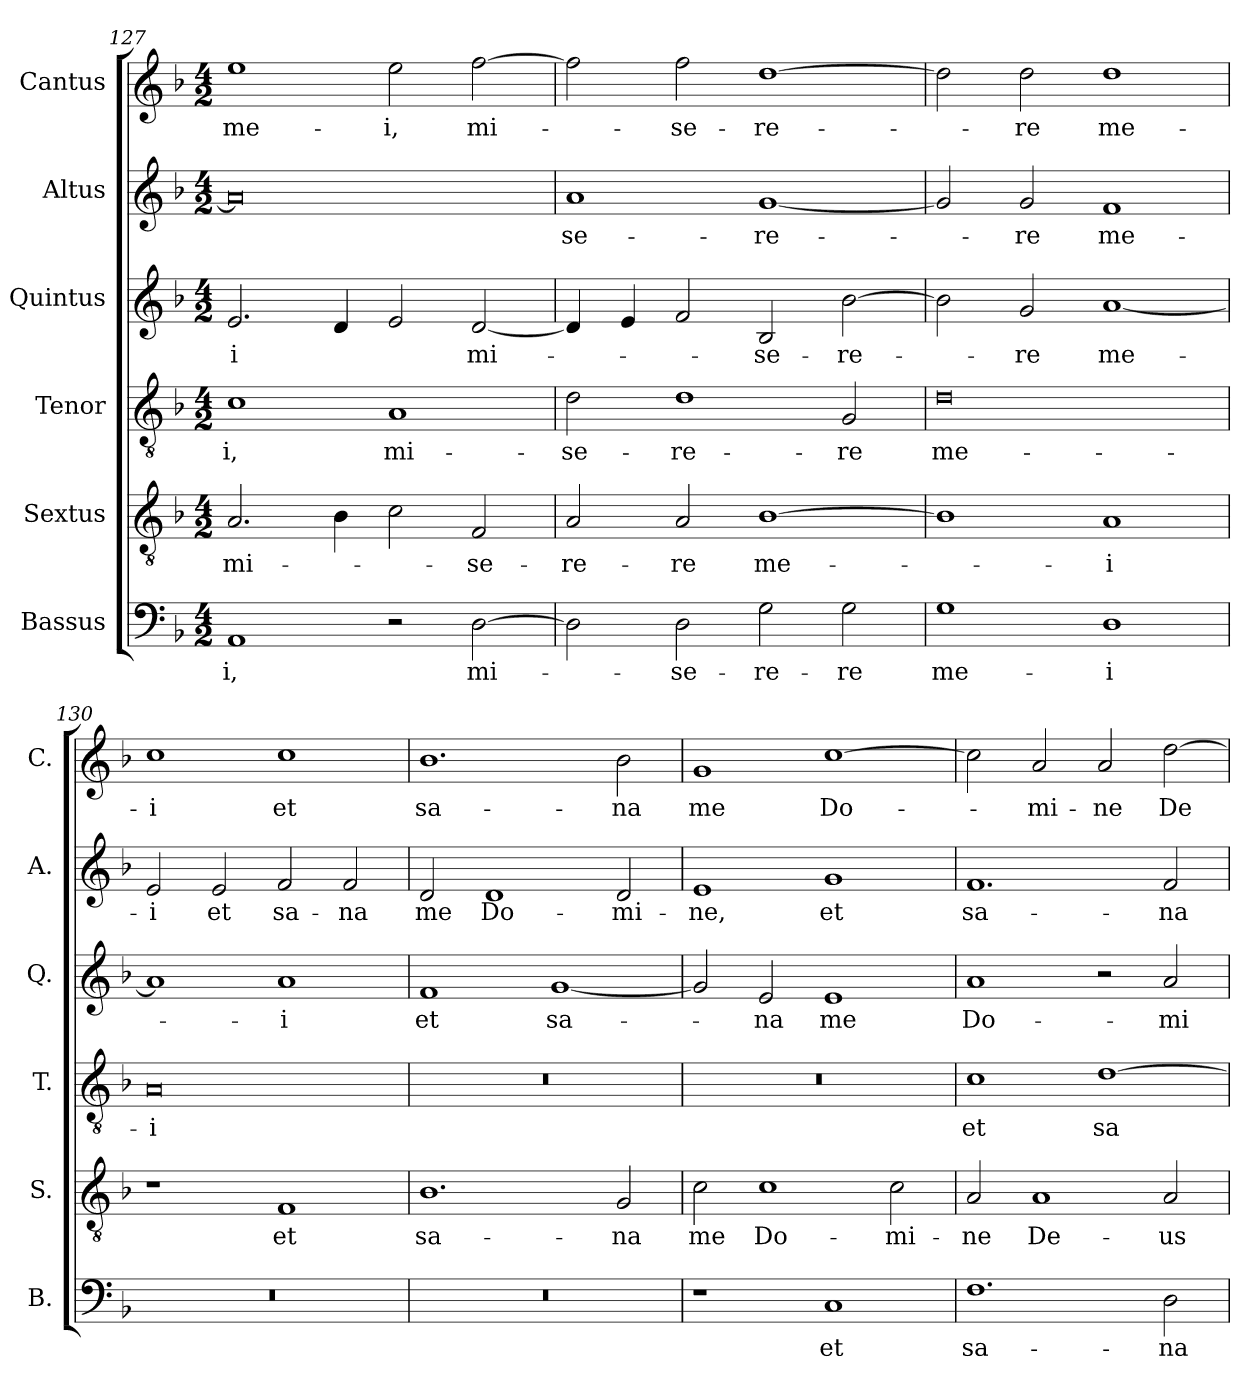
**kern	**text	**kern	**text	**kern	**text	**kern	**text	**kern	**text	**kern	**text
*part6	*part6	*part5	*part5	*part4	*part4	*part3	*part3	*part2	*part2	*part1	*part1
*staff6	*staff6	*staff5	*staff5	*staff4	*staff4	*staff3	*staff3	*staff2	*staff2	*staff1	*staff1
*I"Bassus	*	*I"Sextus	*	*I"Tenor	*	*I"Quintus	*	*I"Altus	*	*I"Cantus	*
*I'B.	*	*I'S.	*	*I'T.	*	*I'Q.	*	*I'A.	*	*I'C.	*
*clefF4	*	*clefGv2	*	*clefGv2	*	*clefG2	*	*clefG2	*	*clefG2	*
*k[b-]	*	*k[b-]	*	*k[b-]	*	*k[b-]	*	*k[b-]	*	*k[b-]	*
*M4/2	*	*M4/2	*	*M4/2	*	*M4/2	*	*M4/2	*	*M4/2	*
=127	=127	=127	=127	=127	=127	=127	=127	=127	=127	=127	=127
1AA	-i,	2.A/	mi-	1c	-i,	2.e/	-i	0a]	.	1ee	me-
.	.	4B-\	.	.	.	4d/	.	.	.	.	.
2r	.	2c\	.	1A	mi-	2e/	.	.	.	2ee\	-i,
[2D\	mi-	2F/	-se-	.	.	[2d/	mi-	.	.	[2ff\	mi-
=128	=128	=128	=128	=128	=128	=128	=128	=128	=128	=128	=128
2D\]	.	2A/	-re-	2d\	-se-	4d/]	.	1a	-se-	2ff\]	.
.	.	.	.	.	.	4e/	.	.	.	.	.
2D\	-se-	2A/	-re	1d	-re-	2f/	.	.	.	2ff\	-se-
2G\	-re-	[1B-	me-	.	.	2B-/	-se-	[1g	-re-	[1dd	-re-
2G\	-re	.	.	2G/	-re	[2b-\	-re-	.	.	.	.
=129	=129	=129	=129	=129	=129	=129	=129	=129	=129	=129	=129
1G	me-	1B-]	.	0d	me-	2b-\]	.	2g/]	.	2dd\]	.
.	.	.	.	.	.	2g/	-re	2g/	-re	2dd\	-re
1D	-i	1A	-i	.	.	[1a	me-	1f	me-	1dd	me-
=130	=130	=130	=130	=130	=130	=130	=130	=130	=130	=130	=130
0r	.	1r	.	0A	-i	1a]	.	2e/	-i	1cc	-i
.	.	.	.	.	.	.	.	2e/	et	.	.
.	.	1F	et	.	.	1a	-i	2f/	sa-	1cc	et
.	.	.	.	.	.	.	.	2f/	-na	.	.
!!LO:LB:g=z
=131	=131	=131	=131	=131	=131	=131	=131	=131	=131	=131	=131
0r	.	1.B-	sa-	0r	.	1f	et	2d/	me	1.b-	sa-
.	.	.	.	.	.	.	.	1d	Do-	.	.
.	.	.	.	.	.	[1g	sa-	.	.	.	.
.	.	2G/	-na	.	.	.	.	2d/	-mi-	2b-\	-na
=132	=132	=132	=132	=132	=132	=132	=132	=132	=132	=132	=132
1r	.	2c\	me	0r	.	2g/]	.	1e	-ne,	1g	me
.	.	1c	Do-	.	.	2e/	-na	.	.	.	.
1C	et	.	.	.	.	1e	me	1g	et	[1cc	Do-
.	.	2c\	-mi-	.	.	.	.	.	.	.	.
=133	=133	=133	=133	=133	=133	=133	=133	=133	=133	=133	=133
1.F	sa-	2A/	-ne	1c	et	1a	Do-	1.f	sa-	2cc\]	.
.	.	1A	De-	.	.	.	.	.	.	2a/	-mi-
.	.	.	.	[1d	sa-	2r	.	.	.	2a/	-ne
2D\	-na	2A/	-us	.	.	2a/	-mi-	2f/	-na	[2dd\	De-
=	=	=	=	=	=	=	=	=	=	=	=
*-	*-	*-	*-	*-	*-	*-	*-	*-	*-	*-	*-
